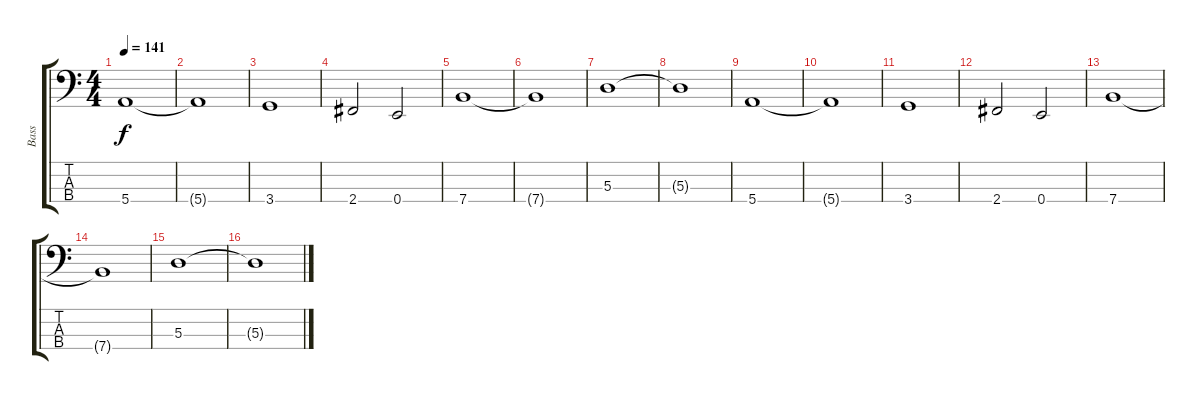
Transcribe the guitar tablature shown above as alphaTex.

\track ("Bass" "Bass") {instrument electricbasspick}
\staff {score tabs}
\tuning (G2 D2 A1 E1) {hide}
\ts (4 4)
\tempo 141
\clef f4
\ks c
5.4.1{dy f} |
5.4{t}.1 |
3.4.1 |
2.4.2 0.4.2 |
7.4.1 |
7.4{t}.1 |
5.3.1 |
5.3{t}.1 |
5.4.1 |
5.4{t}.1 |
3.4.1 |
2.4.2 0.4.2 |
7.4.1 |
7.4{t}.1 |
5.3.1 |
5.3{t}.1
